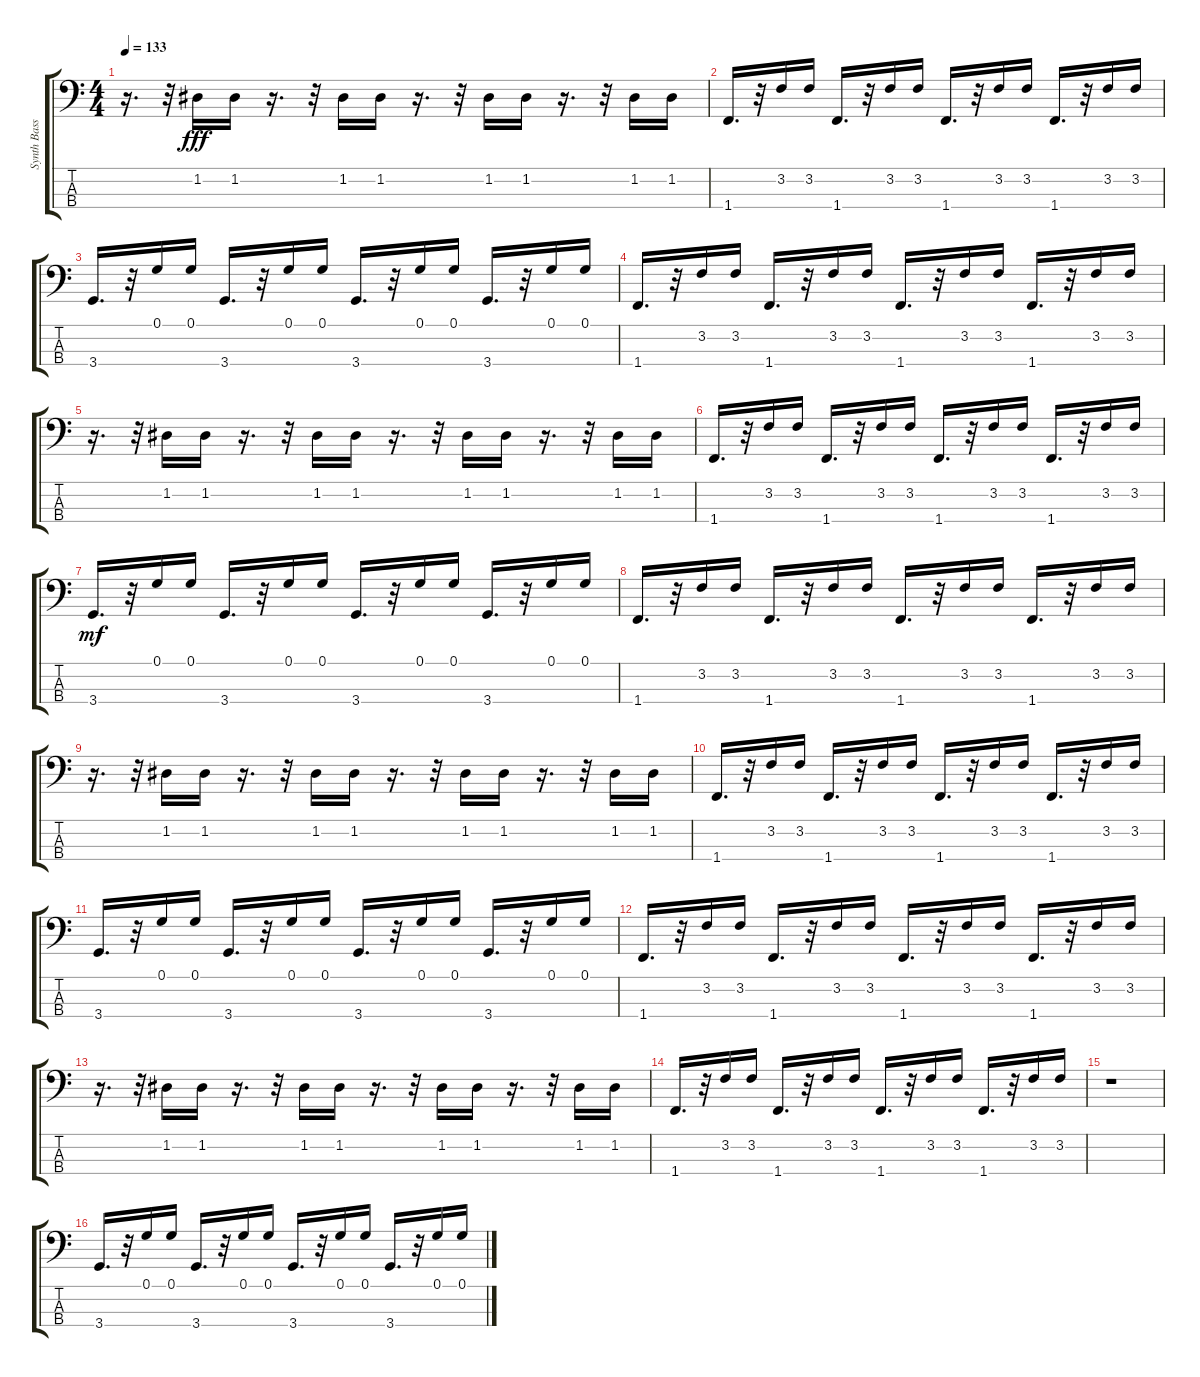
\track ("Synth Bass 1" "Synth Bass") {instrument synthbass1}
\staff {score tabs}
\tuning (G2 D2 A1 E1) {hide}
\ts (4 4)
\tempo 133
\clef f4
\ks c
r.16{d dy fff} r.32 1.2.16 1.2.16 r.16{d} r.32 1.2.16 1.2.16 r.16{d} r.32 1.2.16 1.2.16 r.16{d} r.32 1.2.16 1.2.16 |
1.4.16{d} r.32 3.2.16 3.2.16 1.4.16{d} r.32 3.2.16 3.2.16 1.4.16{d} r.32 3.2.16 3.2.16 1.4.16{d} r.32 3.2.16 3.2.16 |
3.4.16{d} r.32 0.1.16 0.1.16 3.4.16{d} r.32 0.1.16 0.1.16 3.4.16{d} r.32 0.1.16 0.1.16 3.4.16{d} r.32 0.1.16 0.1.16 |
1.4.16{d} r.32 3.2.16 3.2.16 1.4.16{d} r.32 3.2.16 3.2.16 1.4.16{d} r.32 3.2.16 3.2.16 1.4.16{d} r.32 3.2.16 3.2.16 |
r.16{d} r.32 1.2.16 1.2.16 r.16{d} r.32 1.2.16 1.2.16 r.16{d} r.32 1.2.16 1.2.16 r.16{d} r.32 1.2.16 1.2.16 |
1.4.16{d} r.32 3.2.16 3.2.16 1.4.16{d} r.32 3.2.16 3.2.16 1.4.16{d} r.32 3.2.16 3.2.16 1.4.16{d} r.32 3.2.16 3.2.16 |
3.4.16{d dy mf} r.32 0.1.16 0.1.16 3.4.16{d} r.32 0.1.16 0.1.16 3.4.16{d} r.32 0.1.16 0.1.16 3.4.16{d} r.32 0.1.16 0.1.16 |
1.4.16{d} r.32 3.2.16 3.2.16 1.4.16{d} r.32 3.2.16 3.2.16 1.4.16{d} r.32 3.2.16 3.2.16 1.4.16{d} r.32 3.2.16 3.2.16 |
r.16{d} r.32 1.2.16 1.2.16 r.16{d} r.32 1.2.16 1.2.16 r.16{d} r.32 1.2.16 1.2.16 r.16{d} r.32 1.2.16 1.2.16 |
1.4.16{d} r.32 3.2.16 3.2.16 1.4.16{d} r.32 3.2.16 3.2.16 1.4.16{d} r.32 3.2.16 3.2.16 1.4.16{d} r.32 3.2.16 3.2.16 |
3.4.16{d} r.32 0.1.16 0.1.16 3.4.16{d} r.32 0.1.16 0.1.16 3.4.16{d} r.32 0.1.16 0.1.16 3.4.16{d} r.32 0.1.16 0.1.16 |
1.4.16{d} r.32 3.2.16 3.2.16 1.4.16{d} r.32 3.2.16 3.2.16 1.4.16{d} r.32 3.2.16 3.2.16 1.4.16{d} r.32 3.2.16 3.2.16 |
r.16{d} r.32 1.2.16 1.2.16 r.16{d} r.32 1.2.16 1.2.16 r.16{d} r.32 1.2.16 1.2.16 r.16{d} r.32 1.2.16 1.2.16 |
1.4.16{d} r.32 3.2.16 3.2.16 1.4.16{d} r.32 3.2.16 3.2.16 1.4.16{d} r.32 3.2.16 3.2.16 1.4.16{d} r.32 3.2.16 3.2.16 |
r.1 |
3.4.16{d} r.32 0.1.16 0.1.16 3.4.16{d} r.32 0.1.16 0.1.16 3.4.16{d} r.32 0.1.16 0.1.16 3.4.16{d} r.32 0.1.16 0.1.16
